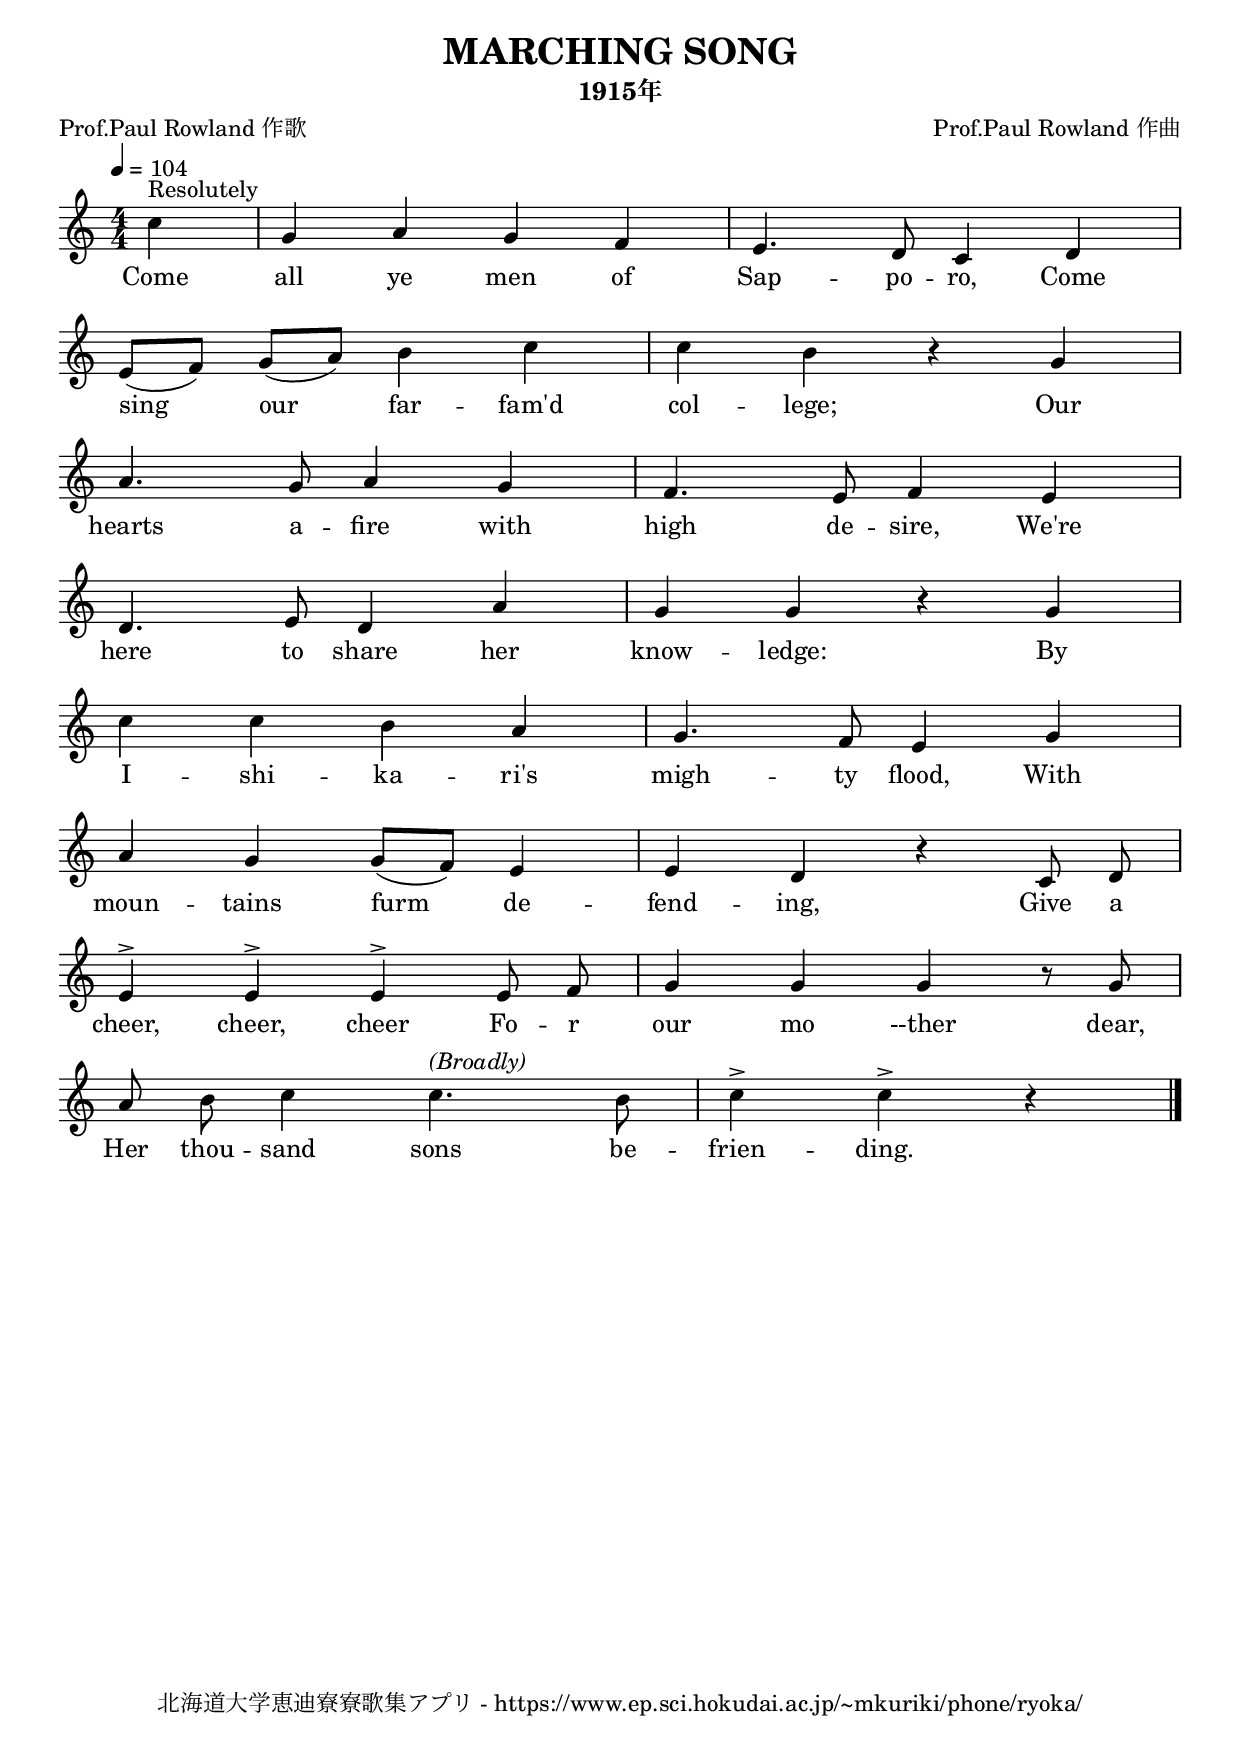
\version "2.18.2"

\paper {indent = 0}

\header {
  title = "MARCHING SONG"
  subtitle = "1915年"
  composer = "Prof.Paul Rowland 作曲"
  poet = "Prof.Paul Rowland 作歌"
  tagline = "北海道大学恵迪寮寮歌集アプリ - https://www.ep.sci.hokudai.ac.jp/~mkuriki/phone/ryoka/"
}


melody = \relative c''{
  \tempo 4 = 104
  \autoBeamOff
  \numericTimeSignature
  \override BreathingSign.text = \markup { \musicglyph #"scripts.upedaltoe" } % ブレスの記号指定
  \key c \major
  \time 4/4
  \set melismaBusyProperties = #'()
  \partial 4 c4 ^\markup "Resolutely" |
  g4 a4 g4 f4 |
  e4. d8 c4 d4 | \break
  e8 ([ f8 ]) g8 ([ a8 ]) b4 c4 |
  c4 b4 r4 g4 | \break
  a4. g8 a4 g4 |
  f4. e8 f4 e4 | \break
  d4. e8 d4 a'4 |
  g4 g4 r4 g4 | \break
  c4 c4 b4 a4 |
  g4. f8 e4 g4 | \break
  a4 g4 g8 ([ f8 ]) e4 |
  e4 d4 r4 c8 d8 | \break
  e4 ^> e4 ^> e4 ^> e8 f8 |
  g4 g4 g4 r8 g8 | \break
  a8 b8 c4 c4. ^\markup \italic "(Broadly)" b8 |
  c4 ^> c4 ^> r4
  \bar "|."
}

text = \lyricmode {
  Come all ye men of Sap -- po -- ro, Come
  sing _ our _ far -- fam'd col -- lege; Our
  hearts a -- fire with high de -- sire, We're
  here to share her know -- ledge: By
  I -- shi -- ka -- ri's migh -- ty flood, With
  moun -- tains furm _ de -- fend -- ing, Give a
  cheer, cheer, cheer Fo -- r our mo --ther dear,
  Her thou -- sand sons be -- frien -- ding.
}

harmony = \chordmode {
}

\score {
  <<
    % メロディーライン
    \new Voice = "one"{\melody}
    % 歌詞
    \new Lyrics \lyricsto "one" \text
    % 太鼓
    % \new DrumStaff \with{
    %   \remove "Time_signature_engraver"
    %   drumStyleTable = #percussion-style
    %   \override StaffSymbol.line-count = #1
    %   \hide Stem
    % }
    % \drum
  >>
  
\midi {}
\layout {
  \context {
    \Score
    \remove "Bar_number_engraver"
  }
}

}


